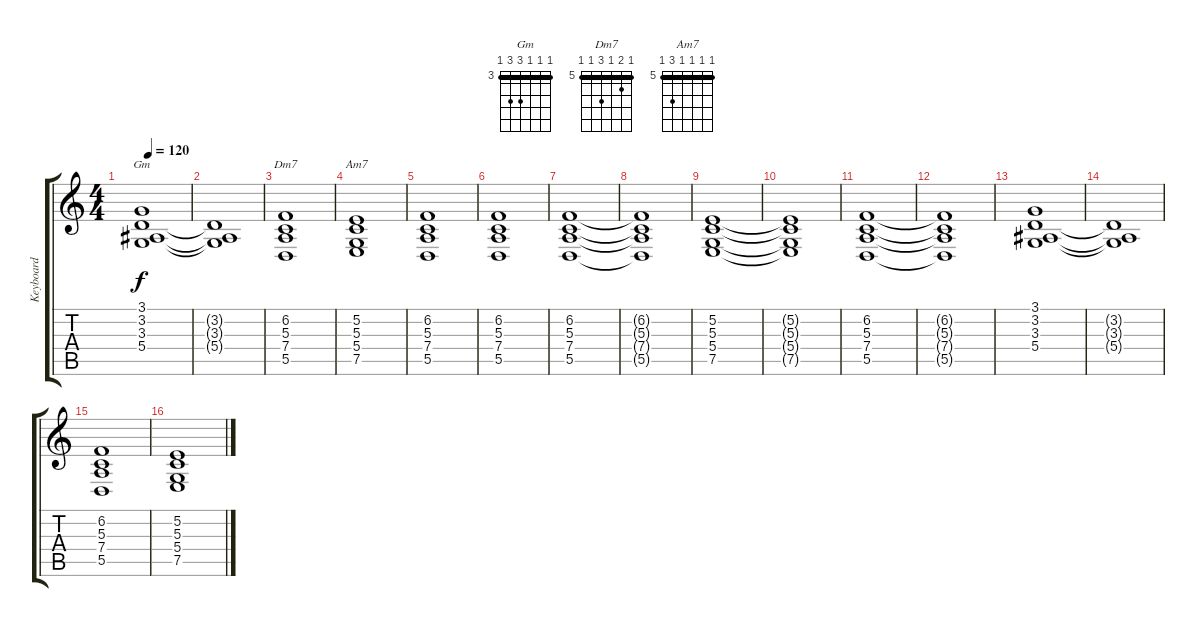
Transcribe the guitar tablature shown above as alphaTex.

\track ("Keyboard" "Keyboard") {instrument electricpiano2}
\staff {score tabs}
\tuning (E4 B3 G3 D3 A2 E2) {hide}
\chord ("Gm" 3 3 3 5 5 3) {firstfret 3 barre 3}
\chord ("Dm7" 5 6 5 7 5 5) {firstfret 5 barre 5}
\chord ("Am7" 5 5 5 5 7 5) {firstfret 5 barre 5}
\ts (4 4)
\tempo 120
\clef g2
\ks c
(3.1 3.2 3.3 5.4).1{ch "Gm" dy f} |
(3.2{t} 3.3{t} 5.4{t}).1 |
(6.2 5.3 7.4 5.5).1{ch "Dm7"} |
(5.2 5.3 5.4 7.5).1{ch "Am7"} |
(6.2 5.3 7.4 5.5).1 |
(6.2 5.3 7.4 5.5).1 |
(6.2 5.3 7.4 5.5).1 |
(6.2{t} 5.3{t} 7.4{t} 5.5{t}).1 |
(5.2 5.3 5.4 7.5).1 |
(5.2{t} 5.3{t} 5.4{t} 7.5{t}).1 |
(6.2 5.3 7.4 5.5).1 |
(6.2{t} 5.3{t} 7.4{t} 5.5{t}).1 |
(3.1 3.2 3.3 5.4).1 |
(3.2{t} 3.3{t} 5.4{t}).1 |
(6.2 5.3 7.4 5.5).1 |
(5.2 5.3 5.4 7.5).1
